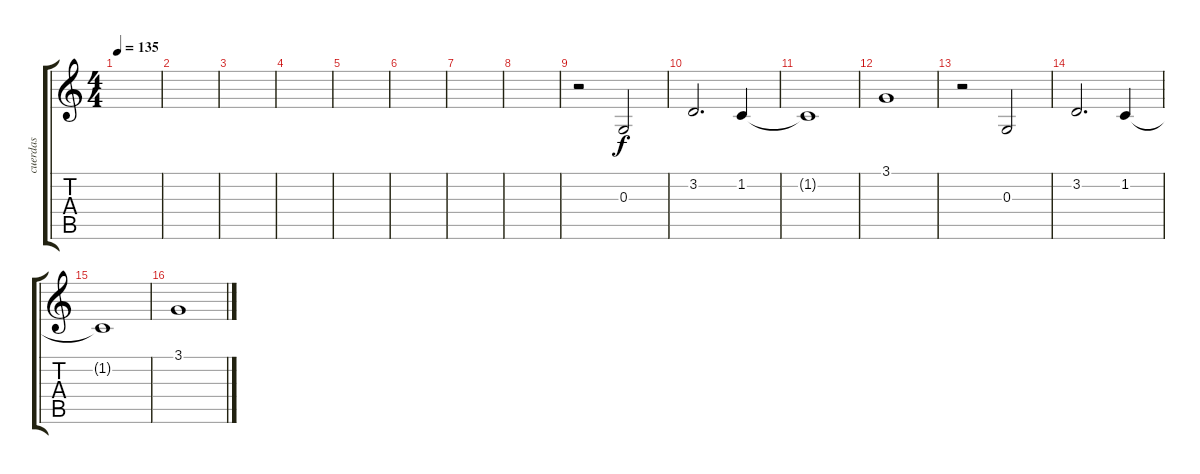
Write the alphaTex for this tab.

\track ("cuerdas" "cuerdas") {instrument stringensemble2}
\staff {score tabs}
\tuning (E4 B3 G3 D3 A2 E2) {hide}
\ts (4 4)
\tempo 135
\clef g2
\ks c
|
|
|
|
|
|
|
|
r.2 0.3.2 |
3.2.2{d} 1.2.4 |
1.2{t}.1 |
3.1.1 |
r.2 0.3.2 |
3.2.2{d} 1.2.4 |
1.2{t}.1 |
3.1.1
